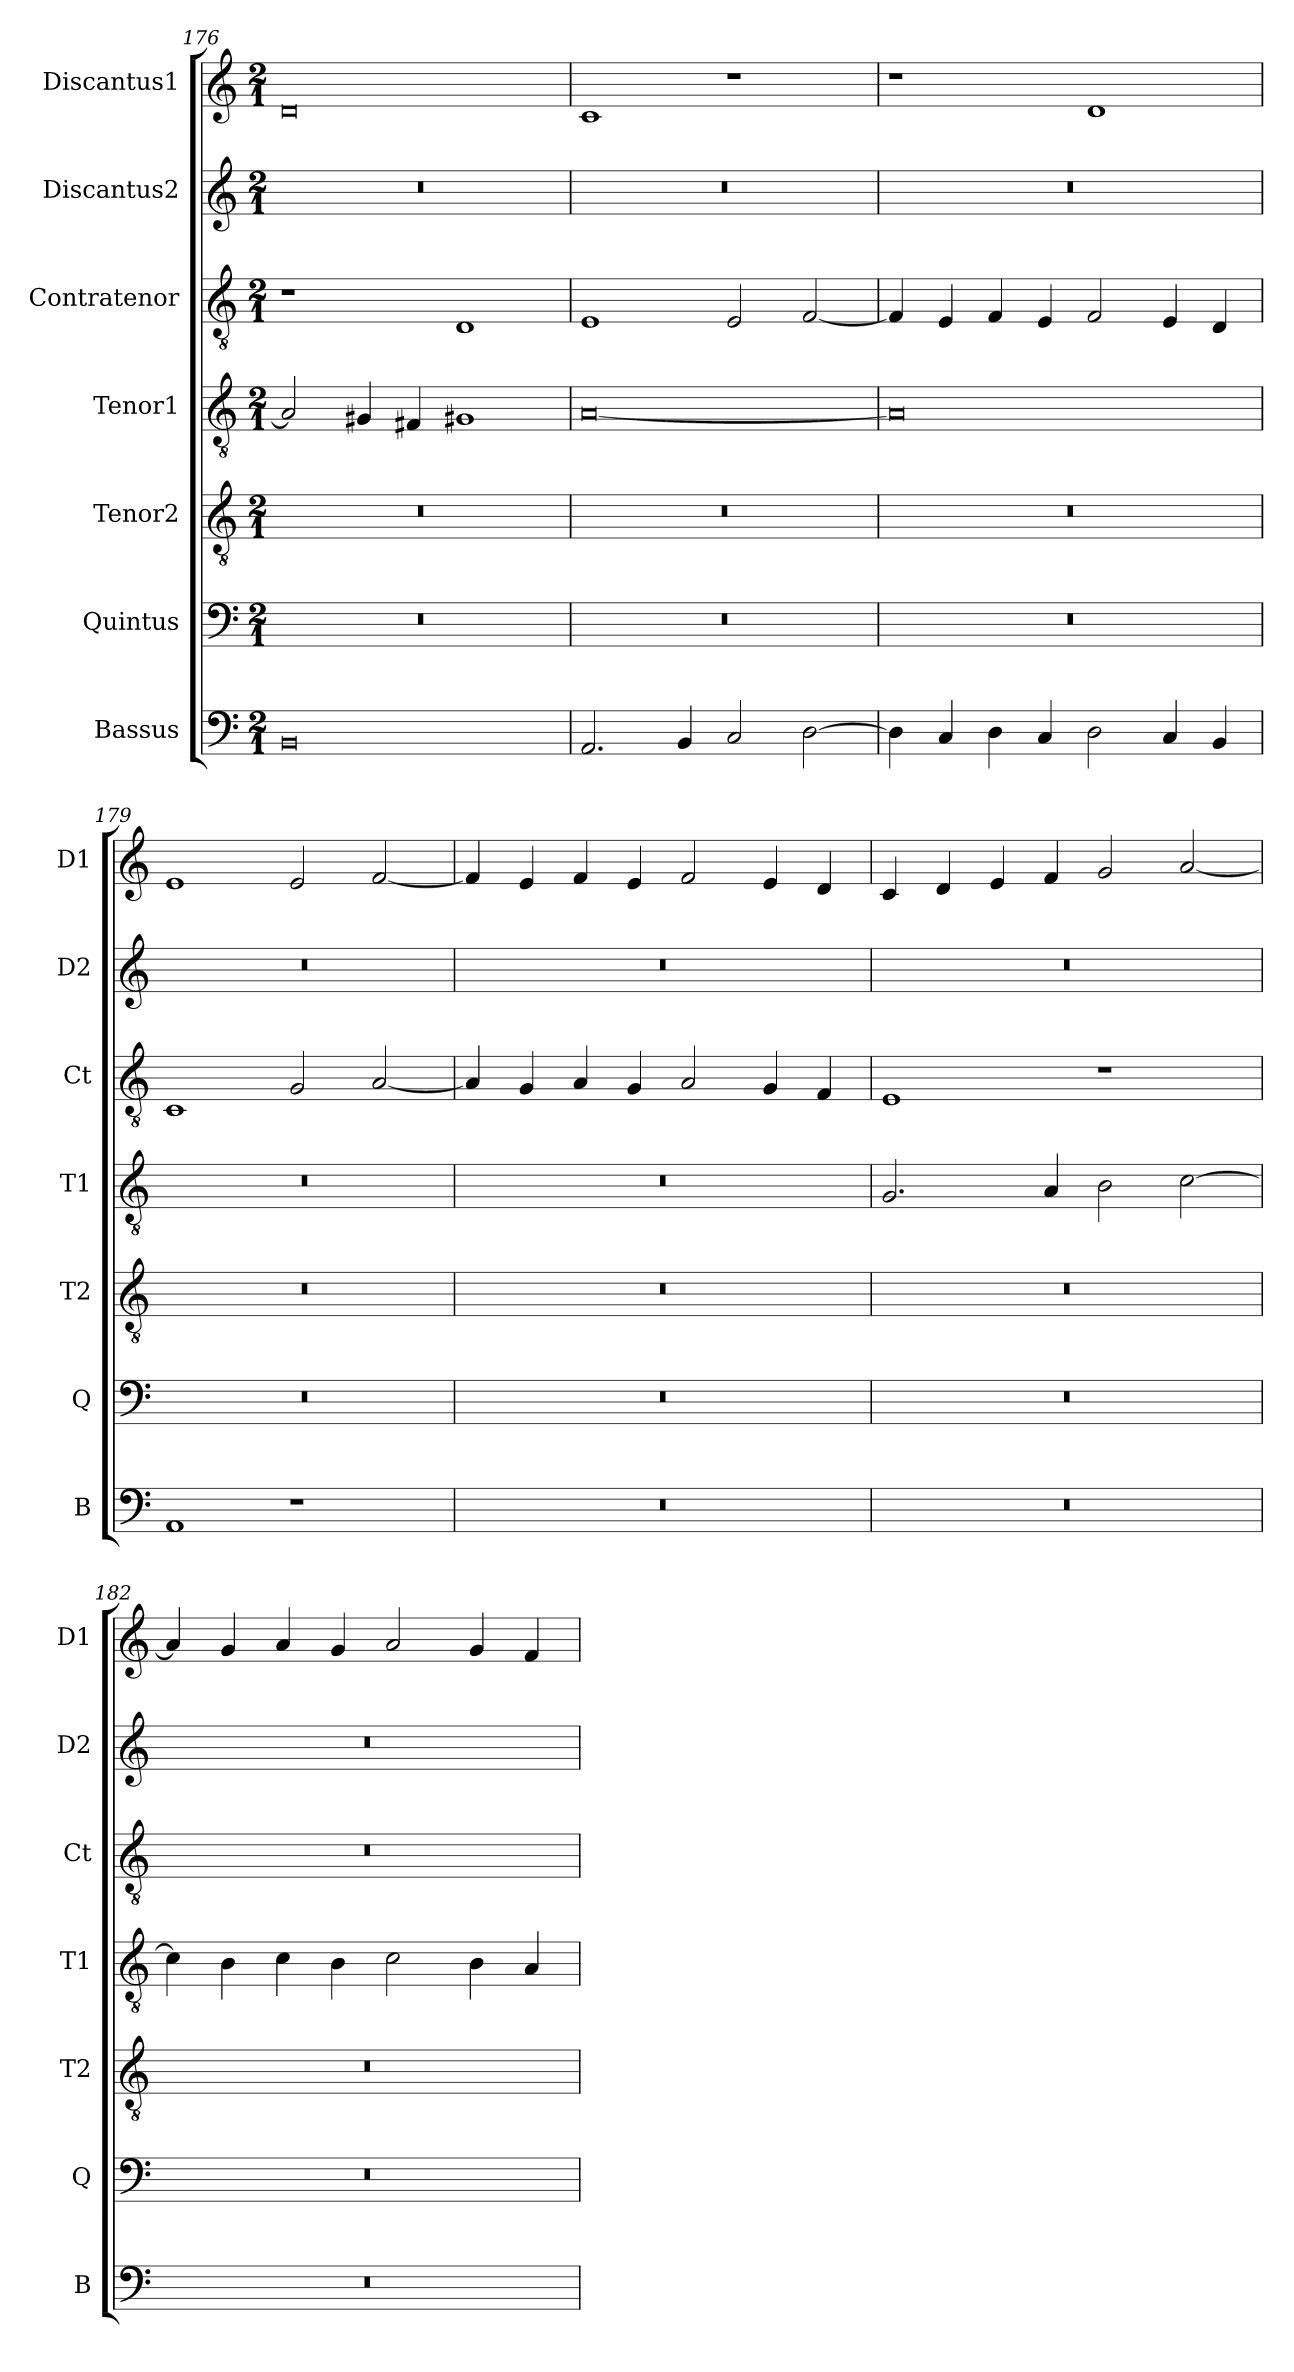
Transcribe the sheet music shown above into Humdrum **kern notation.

**kern	**kern	**kern	**kern	**kern	**kern	**kern
*part7	*part6	*part5	*part4	*part3	*part2	*part1
*staff7	*staff6	*staff5	*staff4	*staff3	*staff2	*staff1
*I"Bassus	*I"Quintus	*I"Tenor2	*I"Tenor1	*I"Contratenor	*I"Discantus2	*I"Discantus1
*I'B	*I'Q	*I'T2	*I'T1	*I'Ct	*I'D2	*I'D1
*clefF4	*clefF4	*clefGv2	*clefGv2	*clefGv2	*clefG2	*clefG2
*k[]	*k[]	*k[]	*k[]	*k[]	*k[]	*k[]
*M2/1	*M2/1	*M2/1	*M2/1	*M2/1	*M2/1	*M2/1
=176	=176	=176	=176	=176	=176	=176
0BB/	0r	0r	2A/]	1r	0r	0d/
.	.	.	4G#X/	.	.	.
.	.	.	4F#X/	.	.	.
.	.	.	1G#X/	1D/	.	.
=177	=177	=177	=177	=177	=177	=177
2.AA/	0r	0r	[0A/	1E/	0r	1c/
4BB/	.	.	.	.	.	.
2C/	.	.	.	2E/	.	1r
[2D\	.	.	.	[2F/	.	.
=178	=178	=178	=178	=178	=178	=178
4D\]	0r	0r	0A/]	4F/]	0r	1r
4C/	.	.	.	4E/	.	.
4D\	.	.	.	4F/	.	.
4C/	.	.	.	4E/	.	.
2D\	.	.	.	2F/	.	1d/
4C/	.	.	.	4E/	.	.
4BB/	.	.	.	4D/	.	.
=179	=179	=179	=179	=179	=179	=179
1AA/	0r	0r	0r	1C/	0r	1e/
1r	.	.	.	2G/	.	2e/
.	.	.	.	[2A/	.	[2f/
=180	=180	=180	=180	=180	=180	=180
0r	0r	0r	0r	4A/]	0r	4f/]
.	.	.	.	4G/	.	4e/
.	.	.	.	4A/	.	4f/
.	.	.	.	4G/	.	4e/
.	.	.	.	2A/	.	2f/
.	.	.	.	4G/	.	4e/
.	.	.	.	4F/	.	4d/
=181	=181	=181	=181	=181	=181	=181
0r	0r	0r	2.G/	1E/	0r	4c/
.	.	.	.	.	.	4d/
.	.	.	.	.	.	4e/
.	.	.	4A/	.	.	4f/
.	.	.	2B\	1r	.	2g/
.	.	.	[2c\	.	.	[2a/
=182	=182	=182	=182	=182	=182	=182
0r	0r	0r	4c\]	0r	0r	4a/]
.	.	.	4B\	.	.	4g/
.	.	.	4c\	.	.	4a/
.	.	.	4B\	.	.	4g/
.	.	.	2c\	.	.	2a/
.	.	.	4B\	.	.	4g/
.	.	.	4A/	.	.	4f/
=	=	=	=	=	=	=
*-	*-	*-	*-	*-	*-	*-
